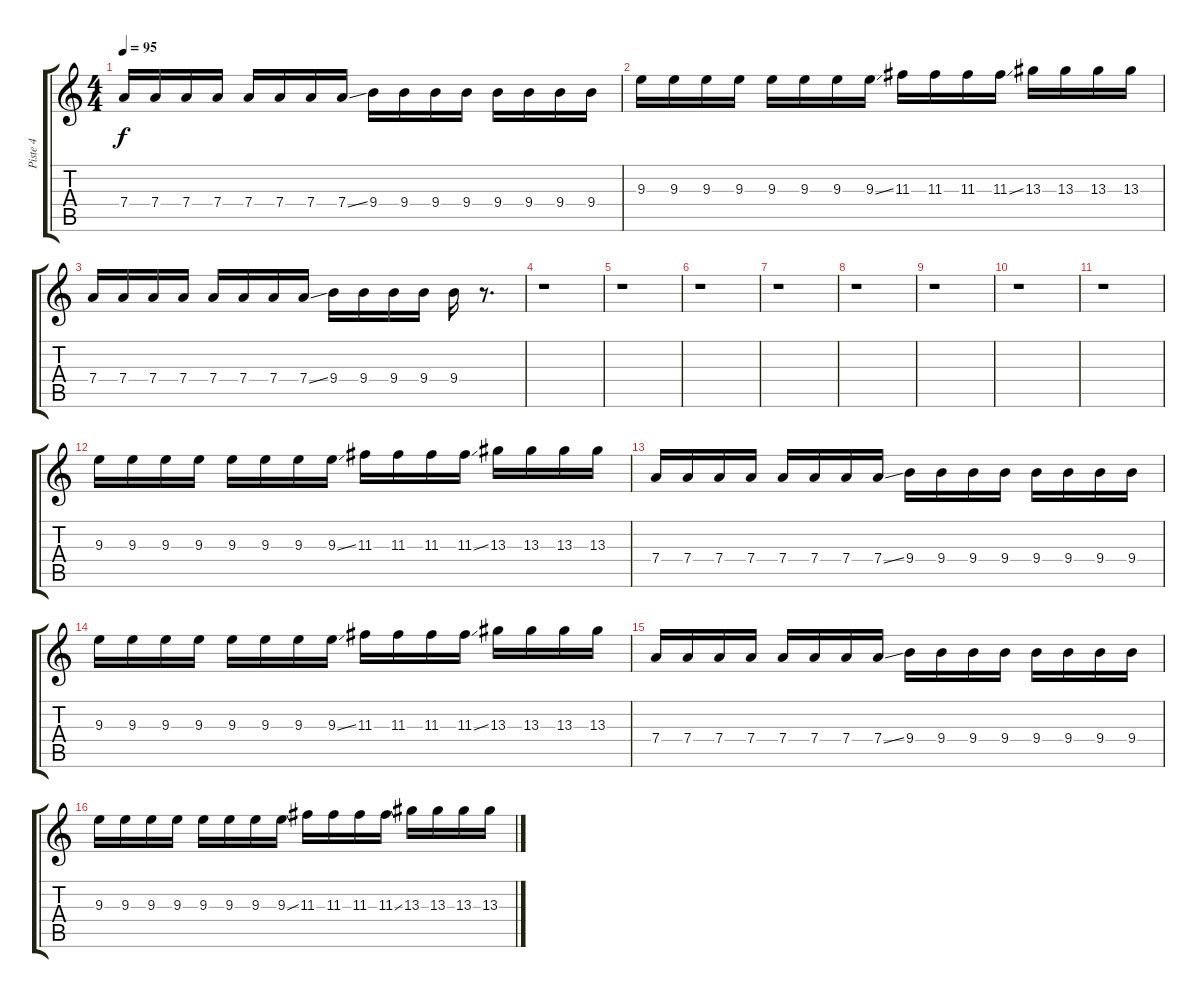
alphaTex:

\track ("Piste 4" "Piste 4") {instrument distortionguitar}
\staff {score tabs}
\tuning (E4 B3 G3 D3 A2 E2) {hide}
\ts (4 4)
\tempo 95
\clef g2
\ks c
7.4.16{dy f} 7.4.16 7.4.16 7.4.16 7.4.16 7.4.16 7.4.16 7.4{ss}.16 9.4.16 9.4.16 9.4.16 9.4.16 9.4.16 9.4.16 9.4.16 9.4.16 |
9.3.16 9.3.16 9.3.16 9.3.16 9.3.16 9.3.16 9.3.16 9.3{ss}.16 11.3.16 11.3.16 11.3.16 11.3{ss}.16 13.3.16 13.3.16 13.3.16 13.3.16 |
7.4.16 7.4.16 7.4.16 7.4.16 7.4.16 7.4.16 7.4.16 7.4{ss}.16 9.4.16 9.4.16 9.4.16 9.4.16 9.4.16 r.8{d} |
r.1 |
r.1 |
r.1 |
r.1 |
r.1 |
r.1 |
r.1 |
r.1 |
9.3.16 9.3.16 9.3.16 9.3.16 9.3.16 9.3.16 9.3.16 9.3{ss}.16 11.3.16 11.3.16 11.3.16 11.3{ss}.16 13.3.16 13.3.16 13.3.16 13.3.16 |
7.4.16 7.4.16 7.4.16 7.4.16 7.4.16 7.4.16 7.4.16 7.4{ss}.16 9.4.16 9.4.16 9.4.16 9.4.16 9.4.16 9.4.16 9.4.16 9.4.16 |
9.3.16 9.3.16 9.3.16 9.3.16 9.3.16 9.3.16 9.3.16 9.3{ss}.16 11.3.16 11.3.16 11.3.16 11.3{ss}.16 13.3.16 13.3.16 13.3.16 13.3.16 |
7.4.16 7.4.16 7.4.16 7.4.16 7.4.16 7.4.16 7.4.16 7.4{ss}.16 9.4.16 9.4.16 9.4.16 9.4.16 9.4.16 9.4.16 9.4.16 9.4.16 |
9.3.16 9.3.16 9.3.16 9.3.16 9.3.16 9.3.16 9.3.16 9.3{ss}.16 11.3.16 11.3.16 11.3.16 11.3{ss}.16 13.3.16 13.3.16 13.3.16 13.3.16
